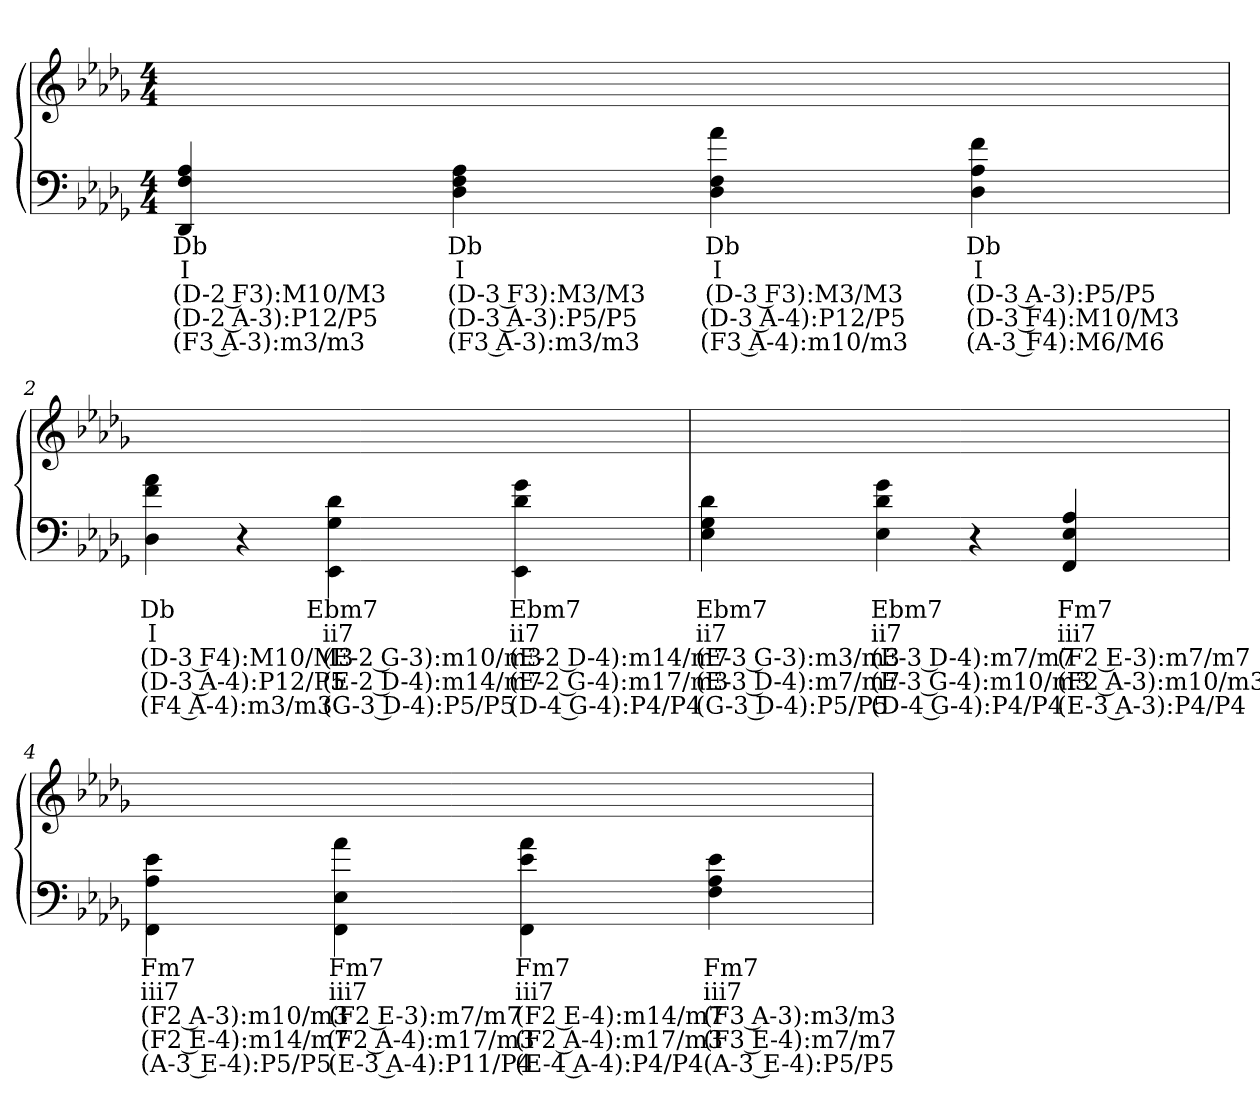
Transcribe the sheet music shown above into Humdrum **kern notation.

**kern	**text	**text	**text	**text	**text	**kern
*part2	*part2	*part2	*part2	*part2	*part2	*part1
*staff2	*staff2	*staff2	*staff2	*staff2	*staff2	*staff1
*clefF4	*	*	*	*	*	*clefG2
*k[b-e-a-d-g-]	*	*	*	*	*	*k[b-e-a-d-g-]
*D-:	*	*	*	*	*	*D-:
*M4/4	*	*	*	*	*	*M4/4
*MM60	*	*	*	*	*	*MM60
=1	=1	=1	=1	=1	=1	=1
4DD- 4F 4A-	Db	I	(D-2 F3):M10/M3	(D-2 A-3):P12/P5	(F3 A-3):m3/m3	1ryy
4D- 4F 4A-	Db	I	(D-3 F3):M3/M3	(D-3 A-3):P5/P5	(F3 A-3):m3/m3	.
4D- 4F 4a-	Db	I	(D-3 F3):M3/M3	(D-3 A-4):P12/P5	(F3 A-4):m10/m3	.
4D- 4A- 4f	Db	I	(D-3 A-3):P5/P5	(D-3 F4):M10/M3	(A-3 F4):M6/M6	.
=2	=2	=2	=2	=2	=2	=2
4D- 4f 4a-	Db	I	(D-3 F4):M10/M3	(D-3 A-4):P12/P5	(F4 A-4):m3/m3	1ryy
4r	.	.	.	.	.	.
4EE- 4G- 4d-	Ebm7	ii7	(E-2 G-3):m10/m3	(E-2 D-4):m14/m7	(G-3 D-4):P5/P5	.
4EE- 4d- 4g-	Ebm7	ii7	(E-2 D-4):m14/m7	(E-2 G-4):m17/m3	(D-4 G-4):P4/P4	.
=3	=3	=3	=3	=3	=3	=3
4E- 4G- 4d-	Ebm7	ii7	(E-3 G-3):m3/m3	(E-3 D-4):m7/m7	(G-3 D-4):P5/P5	1ryy
4E- 4d- 4g-	Ebm7	ii7	(E-3 D-4):m7/m7	(E-3 G-4):m10/m3	(D-4 G-4):P4/P4	.
4r	.	.	.	.	.	.
4FF 4E- 4A-	Fm7	iii7	(F2 E-3):m7/m7	(F2 A-3):m10/m3	(E-3 A-3):P4/P4	.
=4	=4	=4	=4	=4	=4	=4
4FF 4A- 4e-	Fm7	iii7	(F2 A-3):m10/m3	(F2 E-4):m14/m7	(A-3 E-4):P5/P5	1ryy
4FF 4E- 4a-	Fm7	iii7	(F2 E-3):m7/m7	(F2 A-4):m17/m3	(E-3 A-4):P11/P4	.
4FF 4e- 4a-	Fm7	iii7	(F2 E-4):m14/m7	(F2 A-4):m17/m3	(E-4 A-4):P4/P4	.
4F 4A- 4e-	Fm7	iii7	(F3 A-3):m3/m3	(F3 E-4):m7/m7	(A-3 E-4):P5/P5	.
=	=	=	=	=	=	=
*-	*-	*-	*-	*-	*-	*-
